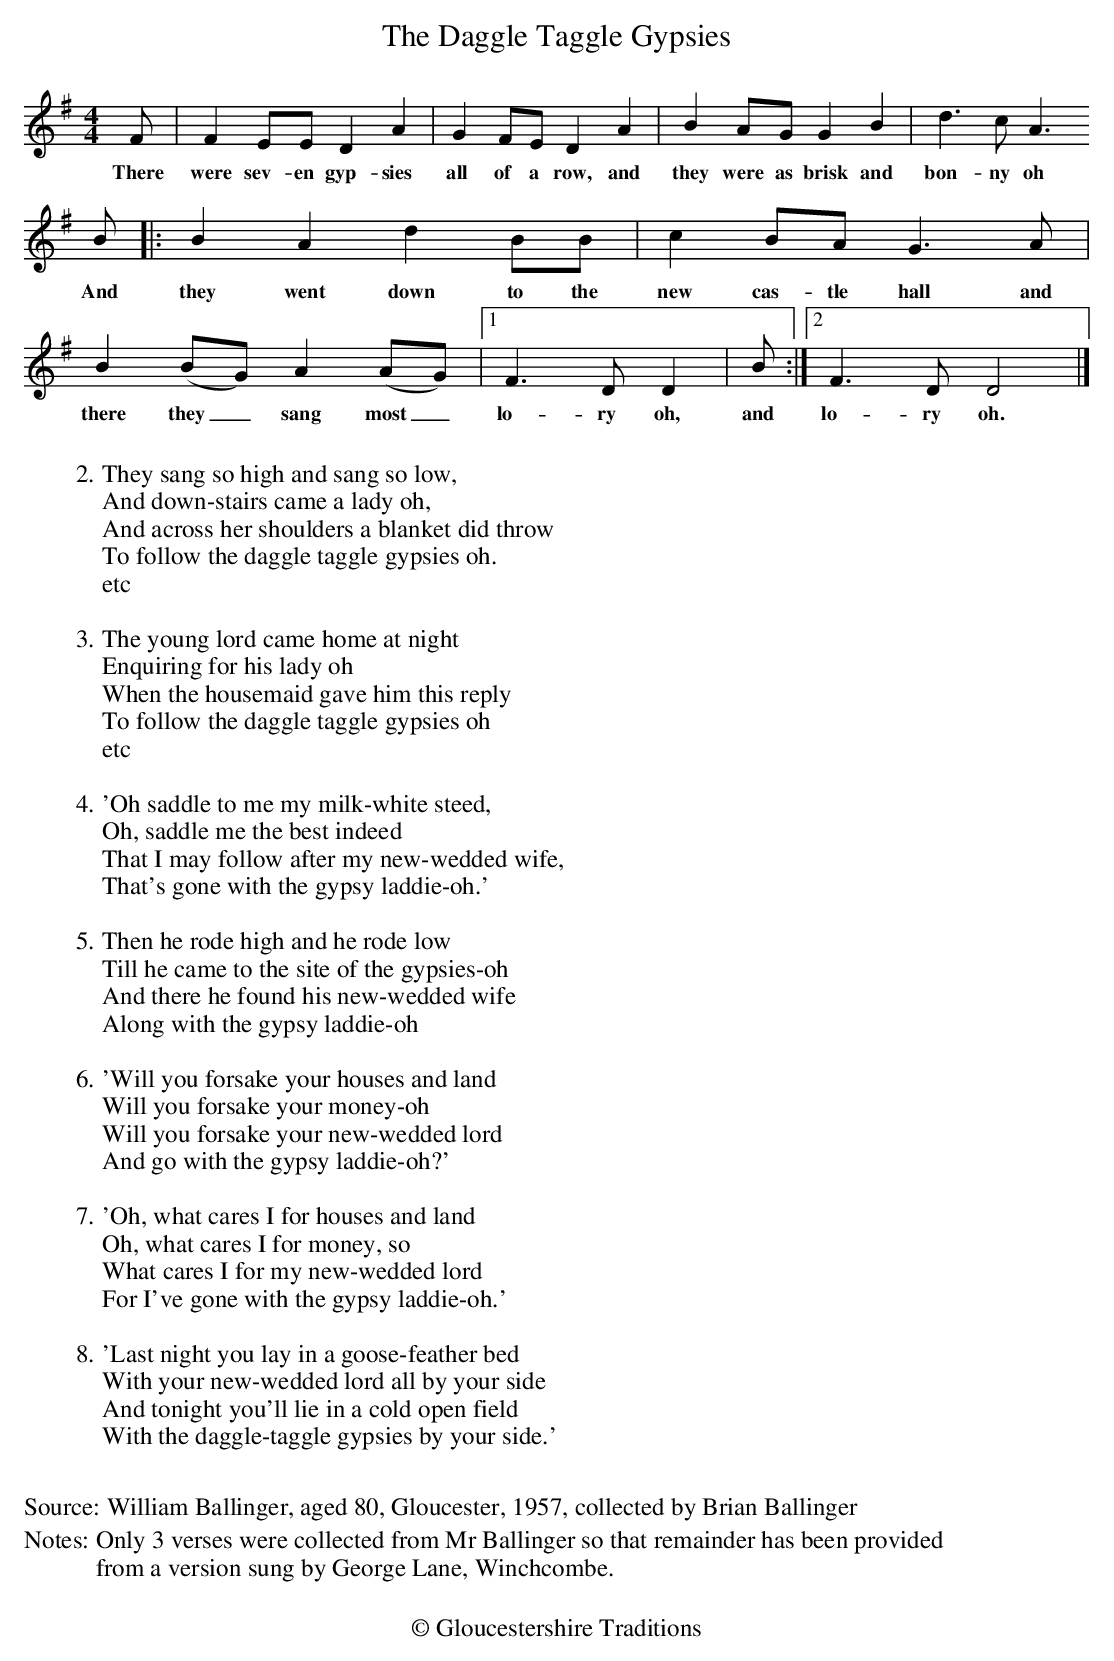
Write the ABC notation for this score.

X:1
T: The Daggle Taggle Gypsies
M: 4/4
L: 1/4
K: Dmix
F/ | FE/E/DA | GF/E/DA | BA/G/ GB | d3/c/A3/
w:There were sev-en gyp-sies all of a row, and they were as brisk and bon-ny oh
B/ |: BAdB/B/ | cB/A/G3/A/ | B(B/G/) A(A/G/) |1 F3/D/D|B/:|2F3/D/D2|]
w:And they went down to the new cas-tle hall and there they_ sang most_ lo-ry oh, and lo-ry oh.
W:
W:2.They sang so high and sang so low,
W:And down-stairs came a lady oh,
W:And across her shoulders a blanket did throw
W:To follow the daggle taggle gypsies oh.
W:etc
W:
W:3.The young lord came home at night
W:Enquiring for his lady oh
W:When the housemaid gave him this reply
W:To follow the daggle taggle gypsies oh
W:etc
W:
W: 4.'Oh saddle to me my milk-white steed,
W:Oh, saddle me the best indeed
W:That I may follow after my new-wedded wife,
W: That's gone with the gypsy laddie-oh.'
W:
W: 5.Then he rode high and he rode low
W:Till he came to the site of the gypsies-oh
W: And there he found his new-wedded wife
W:Along with the gypsy laddie-oh
W:
W:6.'Will you forsake your houses and land
W: Will you forsake your money-oh
W:Will you forsake your new-wedded lord
W: And go with the gypsy laddie-oh?'
W:
W: 7.'Oh, what cares I for houses and land
W:Oh, what cares I for money, so
W: What cares I for my new-wedded lord
W:For I've gone with the gypsy laddie-oh.'
W:
W:8.'Last night you lay in a goose-feather bed
W: With your new-wedded lord all by your side
W:And tonight you'll lie in a cold open field
W: With the daggle-taggle gypsies by your side.'
